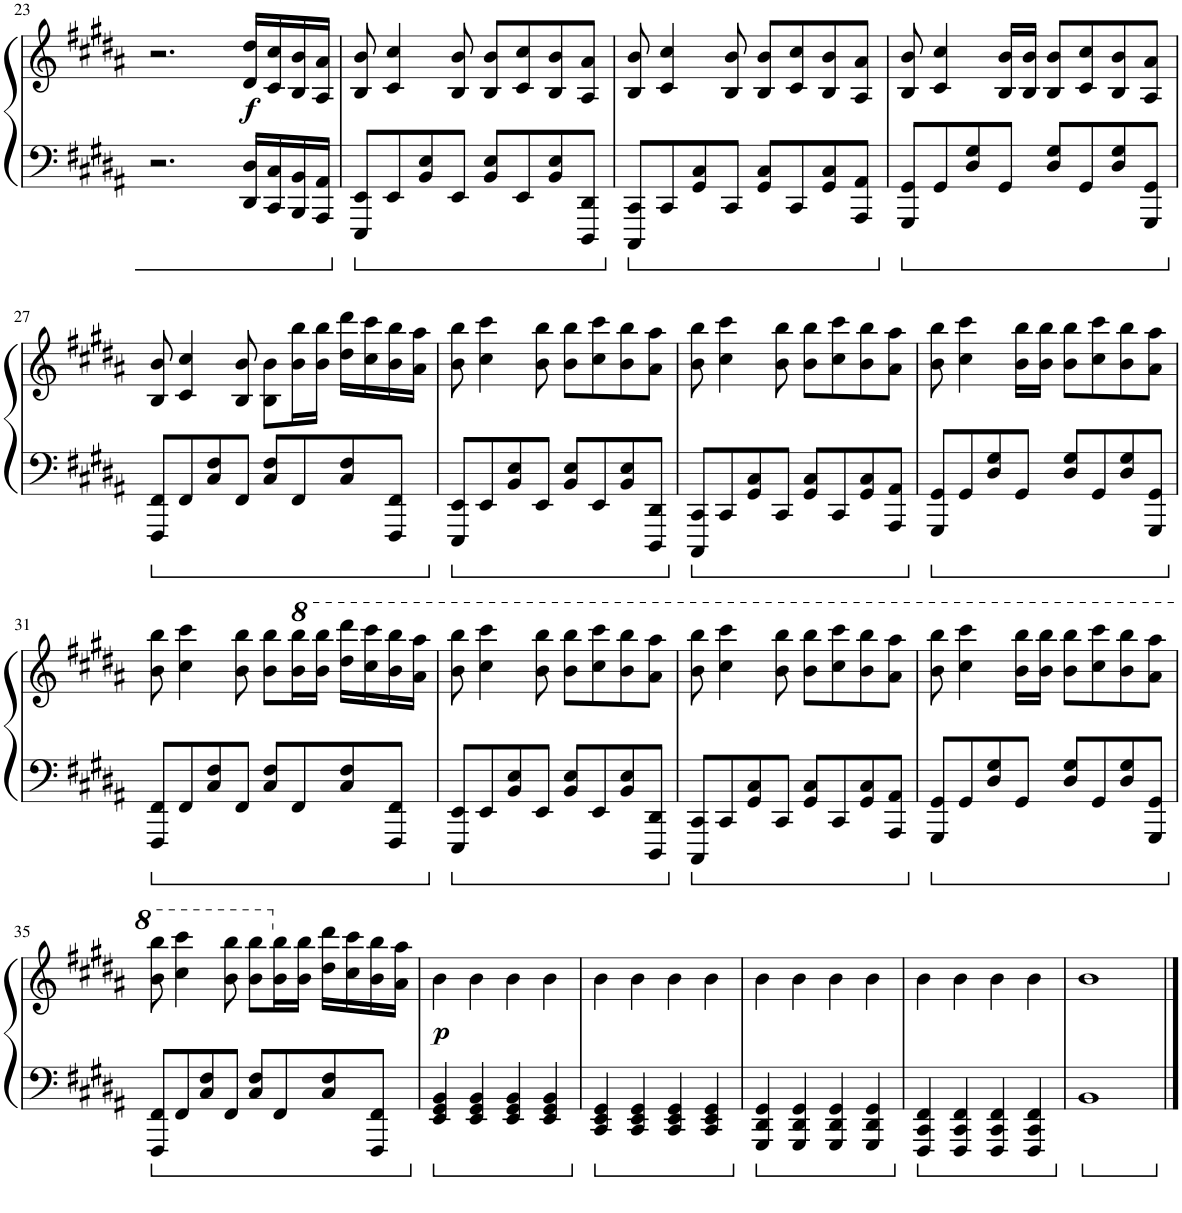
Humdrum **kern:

**kern	**kern	**dynam
*part1	*part1	*part1
*staff2	*staff1	*staff1/2
*I"Piano	*	*
*I'Pno.	*	*
!!LO:PB:g=z
*clefF4	*clefG2	*
*k[f#c#g#d#a#]	*k[f#c#g#d#a#]	*
*M4/4	*M4/4	*
=23	=23	=23
2.r	2.r	.
!	!	!LO:DY:b
16DD#/ 16D#/LL	16d#/ 16dd#/LL	f
16CC#/ 16C#/	16c#/ 16cc#/	.
16BBB/ 16BB/	16B/ 16b/	.
16AAA#/ 16AA#/JJ	16A#/ 16a#/JJ	.
=24	=24	=24
8EEE/ 8EE/L	8B/ 8b/	.
8EE/	4c#/ 4cc#/	.
8BB/ 8E/	.	.
8EE/J	8B/ 8b/	.
8BB/ 8E/L	8B/ 8b/L	.
8EE/	8c#/ 8cc#/	.
8BB/ 8E/	8B/ 8b/	.
8DDD#/ 8DD#/J	8A#/ 8a#/J	.
=25	=25	=25
8CCC#/ 8CC#/L	8B/ 8b/	.
8CC#/	4c#/ 4cc#/	.
8GG#/ 8C#/	.	.
8CC#/J	8B/ 8b/	.
8GG#/ 8C#/L	8B/ 8b/L	.
8CC#/	8c#/ 8cc#/	.
8GG#/ 8C#/	8B/ 8b/	.
8AAA#/ 8AA#/J	8A#/ 8a#/J	.
=26	=26	=26
8GGG#/ 8GG#/L	8B/ 8b/	.
8GG#/	4c#/ 4cc#/	.
8D#/ 8G#/	.	.
8GG#/J	16B/ 16b/LL	.
.	16B/ 16b/JJ	.
8D#/ 8G#/L	8B/ 8b/L	.
8GG#/	8c#/ 8cc#/	.
8D#/ 8G#/	8B/ 8b/	.
8GGG#/ 8GG#/J	8A#/ 8a#/J	.
!!LO:LB:g=z
=27	=27	=27
8FFF#/ 8FF#/L	8B/ 8b/	.
8FF#/	4c#/ 4cc#/	.
8C#/ 8F#/	.	.
8FF#/J	8B/ 8b/	.
8C#/ 8F#/L	8B\ 8b\L	.
8FF#/	16b\ 16bb\L	.
.	16b\ 16bb\JJ	.
8C#/ 8F#/	16dd#\ 16ddd#\LL	.
.	16cc#\ 16ccc#\	.
8FFF#/ 8FF#/J	16b\ 16bb\	.
.	16a#\ 16aa#\JJ	.
=28	=28	=28
8EEE/ 8EE/L	8b\ 8bb\	.
8EE/	4cc#\ 4ccc#\	.
8BB/ 8E/	.	.
8EE/J	8b\ 8bb\	.
8BB/ 8E/L	8b\ 8bb\L	.
8EE/	8cc#\ 8ccc#\	.
8BB/ 8E/	8b\ 8bb\	.
8DDD#/ 8DD#/J	8a#\ 8aa#\J	.
=29	=29	=29
8CCC#/ 8CC#/L	8b\ 8bb\	.
8CC#/	4cc#\ 4ccc#\	.
8GG#/ 8C#/	.	.
8CC#/J	8b\ 8bb\	.
8GG#/ 8C#/L	8b\ 8bb\L	.
8CC#/	8cc#\ 8ccc#\	.
8GG#/ 8C#/	8b\ 8bb\	.
8AAA#/ 8AA#/J	8a#\ 8aa#\J	.
=30	=30	=30
8GGG#/ 8GG#/L	8b\ 8bb\	.
8GG#/	4cc#\ 4ccc#\	.
8D#/ 8G#/	.	.
8GG#/J	16b\ 16bb\LL	.
.	16b\ 16bb\JJ	.
8D#/ 8G#/L	8b\ 8bb\L	.
8GG#/	8cc#\ 8ccc#\	.
8D#/ 8G#/	8b\ 8bb\	.
8GGG#/ 8GG#/J	8a#\ 8aa#\J	.
!!LO:LB:g=z
=31	=31	=31
8FFF#/ 8FF#/L	8b\ 8bb\	.
8FF#/	4cc#\ 4ccc#\	.
8C#/ 8F#/	.	.
8FF#/J	8b\ 8bb\	.
8C#/ 8F#/L	8b\ 8bb\L	.
*	*8va	*
8FF#/	16bb\ 16bbb\L	.
.	16bb\ 16bbb\JJ	.
8C#/ 8F#/	16ddd#\ 16dddd#\LL	.
.	16ccc#\ 16cccc#\	.
8FFF#/ 8FF#/J	16bb\ 16bbb\	.
.	16aa#\ 16aaa#\JJ	.
=32	=32	=32
8EEE/ 8EE/L	8bb\ 8bbb\	.
8EE/	4ccc#\ 4cccc#\	.
8BB/ 8E/	.	.
8EE/J	8bb\ 8bbb\	.
8BB/ 8E/L	8bb\ 8bbb\L	.
8EE/	8ccc#\ 8cccc#\	.
8BB/ 8E/	8bb\ 8bbb\	.
8DDD#/ 8DD#/J	8aa#\ 8aaa#\J	.
=33	=33	=33
8CCC#/ 8CC#/L	8bb\ 8bbb\	.
8CC#/	4ccc#\ 4cccc#\	.
8GG#/ 8C#/	.	.
8CC#/J	8bb\ 8bbb\	.
8GG#/ 8C#/L	8bb\ 8bbb\L	.
8CC#/	8ccc#\ 8cccc#\	.
8GG#/ 8C#/	8bb\ 8bbb\	.
8AAA#/ 8AA#/J	8aa#\ 8aaa#\J	.
=34	=34	=34
8GGG#/ 8GG#/L	8bb\ 8bbb\	.
8GG#/	4ccc#\ 4cccc#\	.
8D#/ 8G#/	.	.
8GG#/J	16bb\ 16bbb\LL	.
.	16bb\ 16bbb\JJ	.
8D#/ 8G#/L	8bb\ 8bbb\L	.
8GG#/	8ccc#\ 8cccc#\	.
8D#/ 8G#/	8bb\ 8bbb\	.
8GGG#/ 8GG#/J	8aa#\ 8aaa#\J	.
!!LO:LB:g=z
=35	=35	=35
8FFF#/ 8FF#/L	8bb\ 8bbb\	.
8FF#/	4ccc#\ 4cccc#\	.
8C#/ 8F#/	.	.
8FF#/J	8bb\ 8bbb\	.
8C#/ 8F#/L	8bb\ 8bbb\L	.
*	*X8va	*
8FF#/	16b\ 16bb\L	.
.	16b\ 16bb\JJ	.
8C#/ 8F#/	16dd#\ 16ddd#\LL	.
.	16cc#\ 16ccc#\	.
8FFF#/ 8FF#/J	16b\ 16bb\	.
.	16a#\ 16aa#\JJ	.
=36	=36	=36
!	!	!LO:DY:b
4EE/ 4GG#/ 4BB/	4b\	p
4EE/ 4GG#/ 4BB/	4b\	.
4EE/ 4GG#/ 4BB/	4b\	.
4EE/ 4GG#/ 4BB/	4b\	.
=37	=37	=37
4CC#/ 4EE/ 4GG#/	4b\	.
4CC#/ 4EE/ 4GG#/	4b\	.
4CC#/ 4EE/ 4GG#/	4b\	.
4CC#/ 4EE/ 4GG#/	4b\	.
=38	=38	=38
4GGG#/ 4DD#/ 4GG#/	4b\	.
4GGG#/ 4DD#/ 4GG#/	4b\	.
4GGG#/ 4DD#/ 4GG#/	4b\	.
4GGG#/ 4DD#/ 4GG#/	4b\	.
=39	=39	=39
4FFF#/ 4CC#/ 4FF#/	4b\	.
4FFF#/ 4CC#/ 4FF#/	4b\	.
4FFF#/ 4CC#/ 4FF#/	4b\	.
4FFF#/ 4CC#/ 4FF#/	4b\	.
=40	=40	=40
1BB	1b	.
==	==	==
*-	*-	*-
